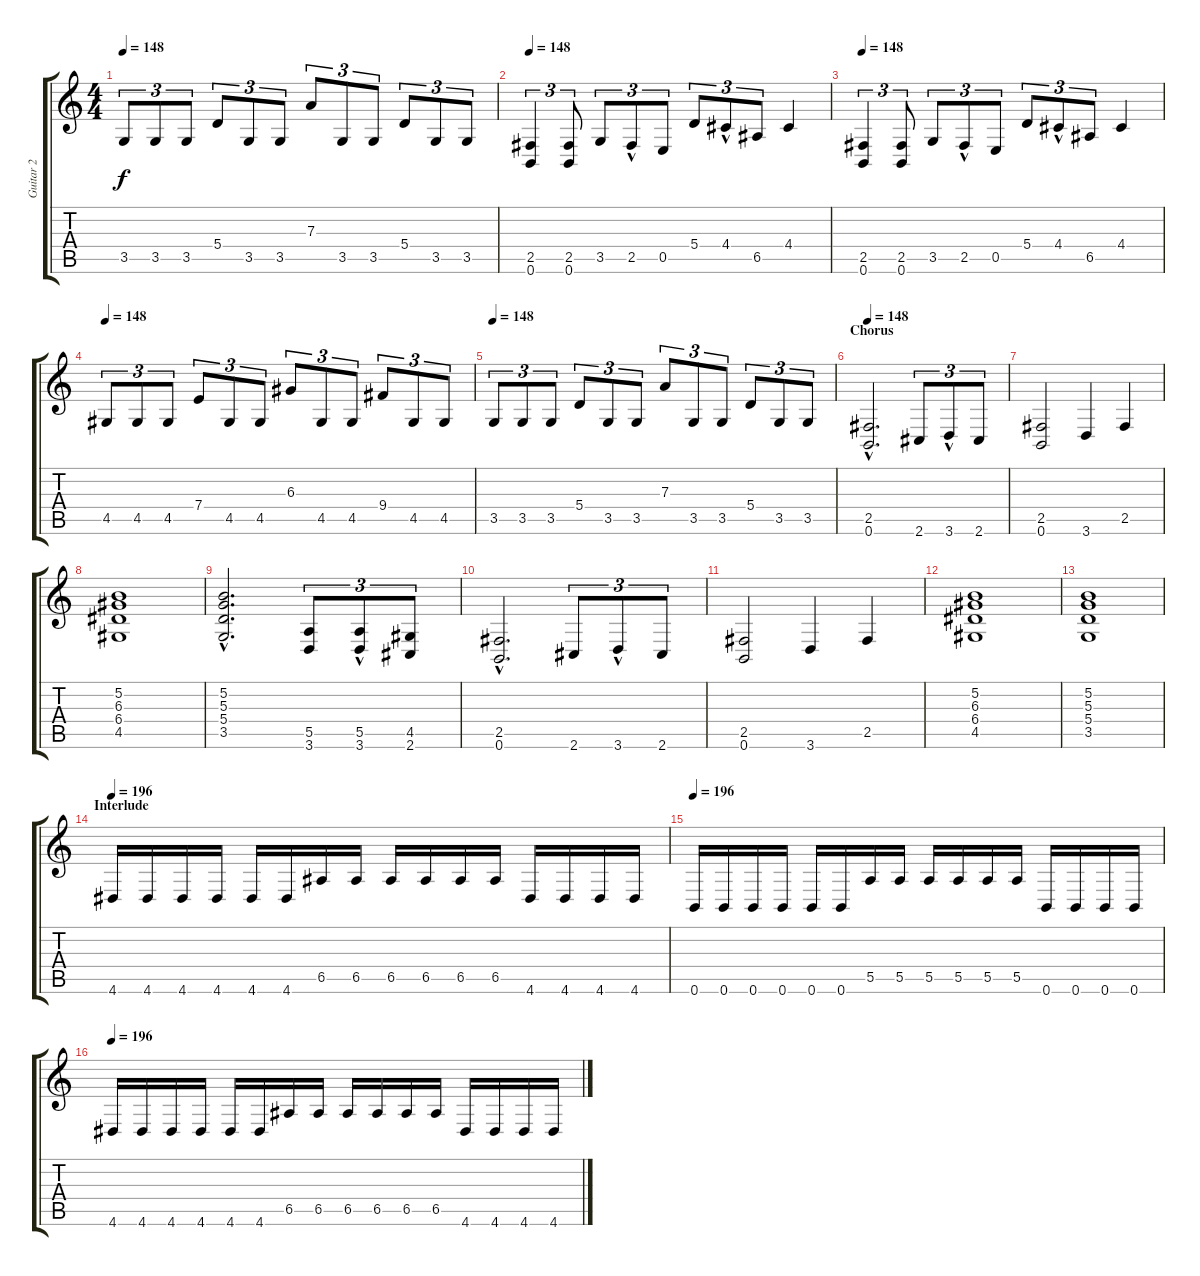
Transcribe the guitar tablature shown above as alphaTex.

\track ("Guitar 2" "Guitar 2") {instrument distortionguitar}
\staff {score tabs}
\tuning (B3 Gb3 D3 A2 E2 B1) {hide}
\ts (4 4)
\tempo 148
\clef g2
\ks c
3.5.8{tu (3 2) dy f} 3.5.8{tu (3 2)} 3.5.8{tu (3 2)} 5.4.8{tu (3 2)} 3.5.8{tu (3 2)} 3.5.8{tu (3 2)} 7.3.8{tu (3 2)} 3.5.8{tu (3 2)} 3.5.8{tu (3 2)} 5.4.8{tu (3 2)} 3.5.8{tu (3 2)} 3.5.8{tu (3 2)} |
\tempo 148
(2.5 0.6).4{tu (3 2)} (2.5 0.6).8{tu (3 2)} 3.5.8{tu (3 2)} 2.5{hac}.8{tu (3 2)} 0.5.8{tu (3 2)} 5.4.8{tu (3 2)} 4.4{hac}.8{tu (3 2)} 6.5.8{tu (3 2)} 4.4.4 |
\tempo 148
(2.5 0.6).4{tu (3 2)} (2.5 0.6).8{tu (3 2)} 3.5.8{tu (3 2)} 2.5{hac}.8{tu (3 2)} 0.5.8{tu (3 2)} 5.4.8{tu (3 2)} 4.4{hac}.8{tu (3 2)} 6.5.8{tu (3 2)} 4.4.4 |
\tempo 148
4.5.8{tu (3 2)} 4.5.8{tu (3 2)} 4.5.8{tu (3 2)} 7.4.8{tu (3 2)} 4.5.8{tu (3 2)} 4.5.8{tu (3 2)} 6.3.8{tu (3 2)} 4.5.8{tu (3 2)} 4.5.8{tu (3 2)} 9.4.8{tu (3 2)} 4.5.8{tu (3 2)} 4.5.8{tu (3 2)} |
\tempo 148
3.5.8{tu (3 2)} 3.5.8{tu (3 2)} 3.5.8{tu (3 2)} 5.4.8{tu (3 2)} 3.5.8{tu (3 2)} 3.5.8{tu (3 2)} 7.3.8{tu (3 2)} 3.5.8{tu (3 2)} 3.5.8{tu (3 2)} 5.4.8{tu (3 2)} 3.5.8{tu (3 2)} 3.5.8{tu (3 2)} |
\section ("" "Chorus")
\tempo 148
(2.5{hac} 0.6{hac}).2{d} 2.6.8{tu (3 2)} 3.6{hac}.8{tu (3 2)} 2.6.8{tu (3 2)} |
(2.5 0.6).2 3.6.4 2.5.4 |
(5.2 6.3 6.4 4.5).1 |
(5.2{hac} 5.3{hac} 5.4{hac} 3.5{hac}).2{d} (5.5 3.6).8{tu (3 2)} (5.5 3.6{hac}).8{tu (3 2)} (4.5 2.6).8{tu (3 2)} |
(2.5{hac} 0.6{hac}).2{d} 2.6.8{tu (3 2)} 3.6{hac}.8{tu (3 2)} 2.6.8{tu (3 2)} |
(2.5 0.6).2 3.6.4 2.5.4 |
(5.2 6.3 6.4 4.5).1 |
(5.2 5.3 5.4 3.5).1 |
\section ("" "Interlude")
\tempo 196
4.6.16 4.6.16 4.6.16 4.6.16 4.6.16 4.6.16 6.5.16 6.5.16 6.5.16 6.5.16 6.5.16 6.5.16 4.6.16 4.6.16 4.6.16 4.6.16 |
\tempo 196
0.6.16 0.6.16 0.6.16 0.6.16 0.6.16 0.6.16 5.5.16 5.5.16 5.5.16 5.5.16 5.5.16 5.5.16 0.6.16 0.6.16 0.6.16 0.6.16 |
\tempo 196
4.6.16 4.6.16 4.6.16 4.6.16 4.6.16 4.6.16 6.5.16 6.5.16 6.5.16 6.5.16 6.5.16 6.5.16 4.6.16 4.6.16 4.6.16 4.6.16
